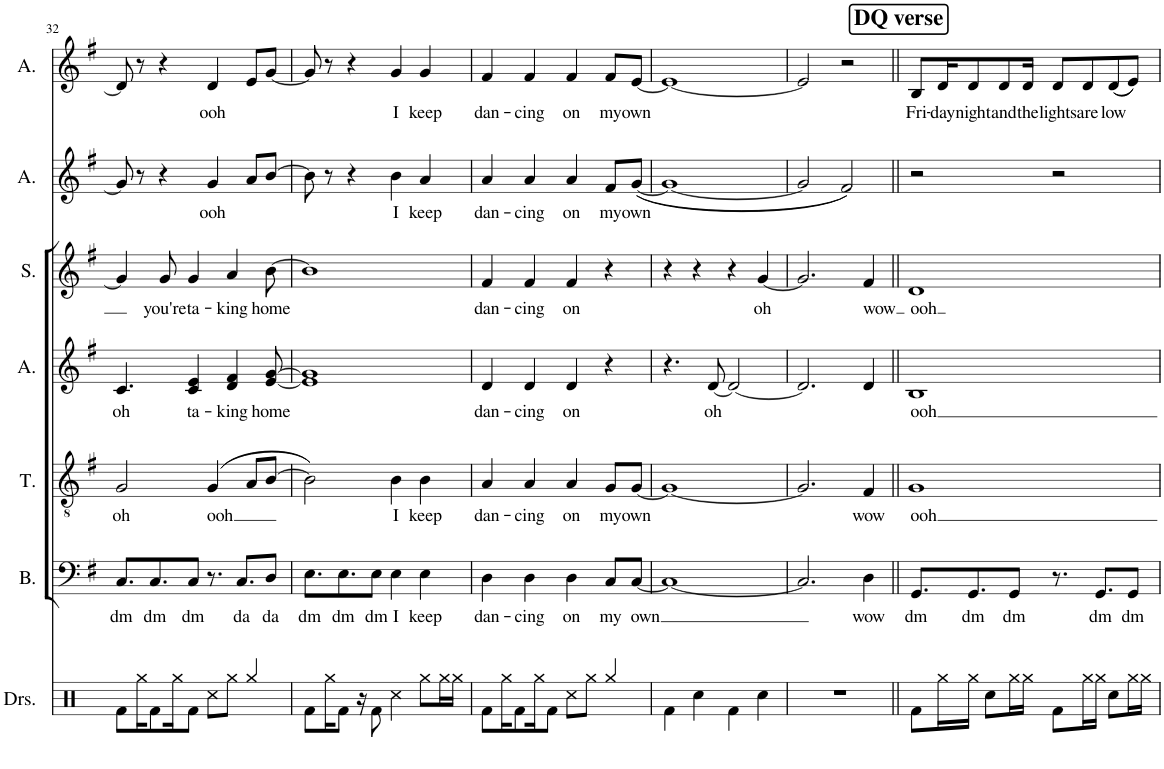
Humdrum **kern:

**kern	**kern	**text	**kern	**text	**kern	**text	**kern	**text	**kern	**text	**kern	**text
*part7	*part6	*part6	*part5	*part5	*part4	*part4	*part3	*part3	*part2	*part2	*part1	*part1
*staff7	*staff6	*staff6	*staff5	*staff5	*staff4	*staff4	*staff3	*staff3	*staff2	*staff2	*staff1	*staff1
*I"Drumset	*I"Bass	*	*I"Tenor	*	*I"Alto	*	*I"Soprano	*	*I"Alto	*	*I"Alto	*
*I'Drs.	*I'B.	*	*I'T.	*	*I'A.	*	*I'S.	*	*I'A.	*	*I'A.	*
!!LO:PB:g=z
*clefX	*clefF4	*	*clefGv2	*	*clefG2	*	*clefG2	*	*clefG2	*	*clefG2	*
*k[]	*k[f#]	*	*k[f#]	*	*k[f#]	*	*k[f#]	*	*k[f#]	*	*k[f#]	*
*M4/4	*M4/4	*	*M4/4	*	*M4/4	*	*M4/4	*	*M4/4	*	*M4/4	*
=32	=32	=32	=32	=32	=32	=32	=32	=32	=32	=32	=32	=32
!	!	!LO:LY:b	!	!LO:LY:b	!	!LO:LY:b	!	!	!	!	!	!
8Rf\L	8.C/L	dm	2G/	oh	4.c/	oh	4g/]	.	8g/]	.	8d/]	.
16Rgg\K	.	.	.	.	.	.	.	.	8r	.	8r	.
!	!	!LO:LY:b	!	!	!	!	!	!	!	!	!	!
8Rf\	8.C/	dm	.	.	.	.	.	.	.	.	.	.
!	!	!	!	!	!	!	!	!LO:LY:b	!	!	!	!
.	.	.	.	.	.	.	8g/	you're	4r	.	4r	.
16Rgg\K	.	.	.	.	.	.	.	.	.	.	.	.
!	!	!LO:LY:b	!	!	!	!LO:LY:b	!	!LO:LY:b	!	!	!	!
8Rf\J	8C/J	dm	.	.	4c/ 4e/	ta-	4g/	ta-	.	.	.	.
!	!	!	!	!LO:LY:b	!	!	!	!	!	!LO:LY:b	!	!LO:LY:b
8Rcc\L	8.r	.	((4G/	ooh	.	.	.	.	4g/	ooh	4d/	ooh
!	!	!	!	!	!	!LO:LY:b	!	!LO:LY:b	!	!	!	!
8Rgg\J	.	.	.	.	4d/ 4f#/	-king	4a/	-king	.	.	.	.
!	!	!LO:LY:b	!	!	!	!	!	!	!	!	!	!
.	8.C/L	da	.	.	.	.	.	.	.	.	.	.
4Rgg/	.	.	8A/L	.	.	.	.	.	8a/L	.	8e/L	.
!	!	!LO:LY:b	!	!	!	!LO:LY:b	!	!LO:LY:b	!	!	!	!
.	8D/J	da	[8B/J	.	[8e/ [8g/	home	[8b\	home	[8b/J	.	[8g/J	.
=33	=33	=33	=33	=33	=33	=33	=33	=33	=33	=33	=33	=33
!	!	!LO:LY:b	!	!	!	!	!	!	!	!	!	!
8Rf\L	8.E\L	dm	2B\]))	.	1e] 1g]	.	1b]	.	8b\]	.	8g/]	.
16Rgg\K	.	.	.	.	.	.	.	.	8r	.	8r	.
!	!	!LO:LY:b	!	!	!	!	!	!	!	!	!	!
8Rf\J	8.E\	dm	.	.	.	.	.	.	.	.	.	.
.	.	.	.	.	.	.	.	.	4r	.	4r	.
16r	.	.	.	.	.	.	.	.	.	.	.	.
!	!	!LO:LY:b	!	!	!	!	!	!	!	!	!	!
8Rf\	8E\J	dm	.	.	.	.	.	.	.	.	.	.
!	!	!LO:LY:b	!	!LO:LY:b	!	!	!	!	!	!LO:LY:b	!	!LO:LY:b
4Rcc\	4E\	I	4B\	I	.	.	.	.	4b\	I	4g/	I
!	!	!LO:LY:b	!	!LO:LY:b	!	!	!	!	!	!LO:LY:b	!	!LO:LY:b
8Rgg\L	4E\	keep	4B\	keep	.	.	.	.	4a/	keep	4g/	keep
16Rgg\L	.	.	.	.	.	.	.	.	.	.	.	.
16Rgg\JJ	.	.	.	.	.	.	.	.	.	.	.	.
=34	=34	=34	=34	=34	=34	=34	=34	=34	=34	=34	=34	=34
!	!	!LO:LY:b	!	!LO:LY:b	!	!LO:LY:b	!	!LO:LY:b	!	!LO:LY:b	!	!LO:LY:b
8Rf\L	4D\	dan-	4A/	dan-	4d/	dan-	4f#/	dan-	4a/	dan-	4f#/	dan-
16Rgg\K	.	.	.	.	.	.	.	.	.	.	.	.
8Rf\	.	.	.	.	.	.	.	.	.	.	.	.
!	!	!LO:LY:b	!	!LO:LY:b	!	!LO:LY:b	!	!LO:LY:b	!	!LO:LY:b	!	!LO:LY:b
.	4D\	-cing	4A/	-cing	4d/	-cing	4f#/	-cing	4a/	-cing	4f#/	-cing
16Rgg\K	.	.	.	.	.	.	.	.	.	.	.	.
8Rf\J	.	.	.	.	.	.	.	.	.	.	.	.
!	!	!LO:LY:b	!	!LO:LY:b	!	!LO:LY:b	!	!LO:LY:b	!	!LO:LY:b	!	!LO:LY:b
8Rcc\L	4D\	on	4A/	on	4d/	on	4f#/	on	4a/	on	4f#/	on
8Rgg\J	.	.	.	.	.	.	.	.	.	.	.	.
!	!	!LO:LY:b	!	!LO:LY:b	!	!	!	!	!	!LO:LY:b	!	!LO:LY:b
4Rgg/	8C/L	my	8G/L	my	4r	.	4r	.	8f#/L	my	8f#/L	my
!	!	!LO:LY:b	!	!LO:LY:b	!	!	!	!	!	!LO:LY:b	!	!LO:LY:b
.	[8C/J	own	[8G/J	own	.	.	.	.	(([8g/J	own	[8e/J	own
=35	=35	=35	=35	=35	=35	=35	=35	=35	=35	=35	=35	=35
4Rf\	1C_	.	1G_	.	4.r	.	4r	.	1g_	.	1e_	.
4Rcc\	.	.	.	.	.	.	4r	.	.	.	.	.
!	!	!	!	!	!	!LO:LY:b	!	!	!	!	!	!
.	.	.	.	.	[8d/	oh	.	.	.	.	.	.
4Rf\	.	.	.	.	2d/_	.	4r	.	.	.	.	.
!	!	!	!	!	!	!	!	!LO:LY:b	!	!	!	!
4Rcc\	.	.	.	.	.	.	[4g/	oh	.	.	.	.
=36	=36	=36	=36	=36	=36	=36	=36	=36	=36	=36	=36	=36
1r	2.C/]	.	2.G/]	.	2.d/]	.	2.g/]	.	2g/]	.	2e/]	.
.	.	.	.	.	.	.	.	.	2f#/))	.	2r	.
!	!	!LO:LY:b	!	!LO:LY:b	!	!	!	!LO:LY:b	!	!	!	!
.	4D\	wow	4F#/	wow	4d/	.	4f#/	wow	.	.	.	.
!!LO:REH:place=s1:a:B:cj:fs=14:t=DQ verse
=37||	=37||	=37||	=37||	=37||	=37||	=37||	=37||	=37||	=37||	=37||	=37||	=37||
!	!	!LO:LY:b	!	!LO:LY:b	!	!LO:LY:b	!	!LO:LY:b	!	!	!	!LO:LY:b
8Rf\L	8.GG/L	dm	1G	ooh	1B	ooh	1d	ooh	2r	.	8B/L	Fri-
!	!	!	!	!	!	!	!	!	!	!	!	!LO:LY:b
16Rgg\L	.	.	.	.	.	.	.	.	.	.	16d/K	-day
!	!	!LO:LY:b	!	!	!	!	!	!	!	!	!	!LO:LY:b
16Rgg\JJ	8.GG/	dm	.	.	.	.	.	.	.	.	8d/	night
8Rcc\L	.	.	.	.	.	.	.	.	.	.	.	.
!	!	!	!	!	!	!	!	!	!	!	!	!LO:LY:b
.	.	.	.	.	.	.	.	.	.	.	8d/	and
!	!	!LO:LY:b	!	!	!	!	!	!	!	!	!	!
16Rgg\L	8GG/J	dm	.	.	.	.	.	.	.	.	.	.
!	!	!	!	!	!	!	!	!	!	!	!	!LO:LY:b
16Rgg\JJ	.	.	.	.	.	.	.	.	.	.	16d/Jk	the
!	!	!	!	!	!	!	!	!	!	!	!	!LO:LY:b
8Rf\L	8.r	.	.	.	.	.	.	.	2r	.	8d/L	lights
!	!	!	!	!	!	!	!	!	!	!	!	!LO:LY:b
16Rgg\L	.	.	.	.	.	.	.	.	.	.	8d/	are
!	!	!LO:LY:b	!	!	!	!	!	!	!	!	!	!
16Rgg\JJ	8.GG/L	dm	.	.	.	.	.	.	.	.	.	.
!	!	!	!	!	!	!	!	!	!	!	!	!LO:LY:b
8Rcc\L	.	.	.	.	.	.	.	.	.	.	((8d/	low
!	!	!LO:LY:b	!	!	!	!	!	!	!	!	!	!
16Rgg\L	8GG/J	dm	.	.	.	.	.	.	.	.	8e/J))	.
16Rgg\JJ	.	.	.	.	.	.	.	.	.	.	.	.
=	=	=	=	=	=	=	=	=	=	=	=	=
*-	*-	*-	*-	*-	*-	*-	*-	*-	*-	*-	*-	*-
